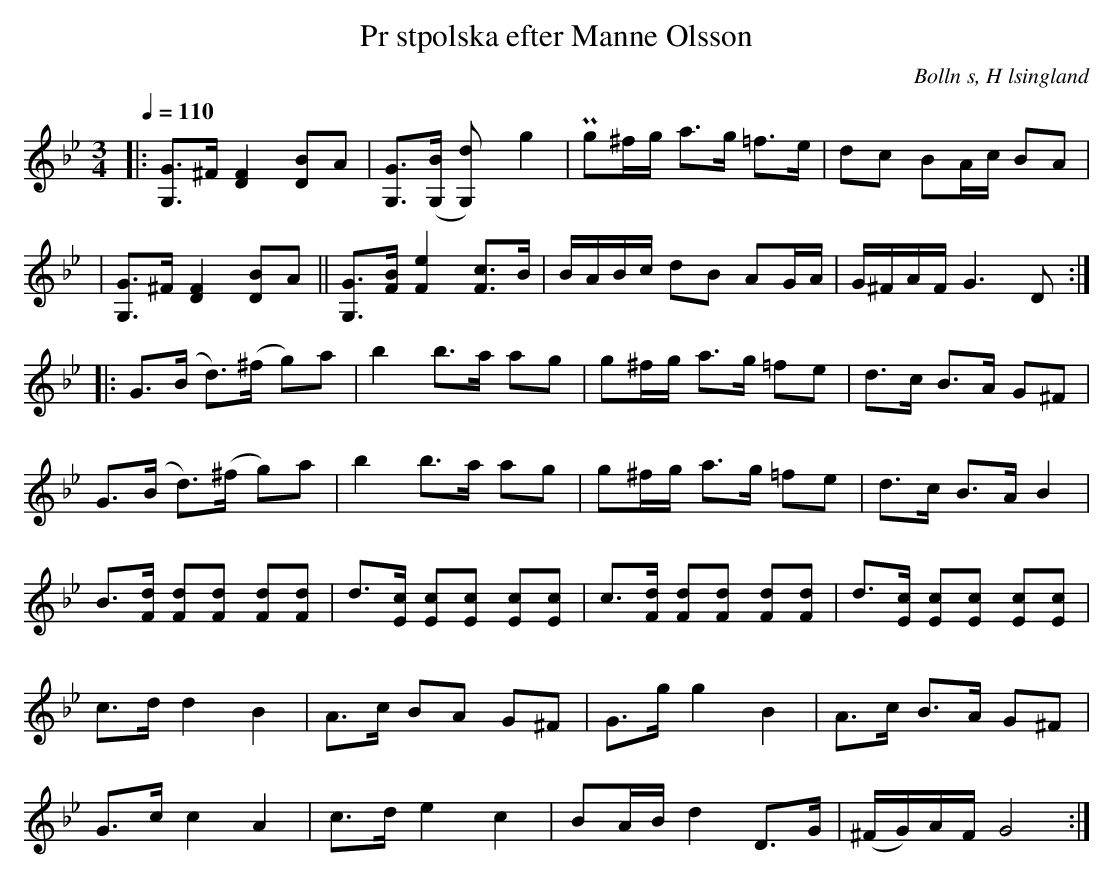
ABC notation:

X:1
T:Pr stpolska efter Manne Olsson
O:Bolln s, H lsingland
M:3/4
L:1/8
Q:1/4=110
K:Gm
|:[G G,]>^F [F2 D2] [D B]A| [G G,]>([B G,]   [d2 G,]) g2| Pg^f/g/ a>g =f>e | dc   BA/c/ BA  |
|[G G,]>^F [F2 D2] [D B]A|| [G G,]>[F B]     [F2 e2]       [F c]>B|B/A/B/c/  dB AG/A/  | G/^F/A/F/ G3 D  ::
G>(B   d>)(^f   g)a        | b2     b>a      ag         | g^f/g/ a>g =fe | d>c         B>A G^F  |
G>(B   d>)(^f   g)a        | b2     b>a      ag         | g^f/g/ a>g =fe | d>c         B>A B2   |
B>[Fd] [Fd][Fd] [Fd][Fd] | d>[Ec] [Ec][Ec] [Ec][Ec] | \
c>[Fd] [Fd][Fd] [Fd][Fd] | d>[Ec] [Ec][Ec] [Ec][Ec] |
c>d    d2       B2           | A>c    BA       G^F       | G>g    g2 B2     | A>c         B>A G^F  |
G>c    c2       A2           | c>d    e2       c2        | BA/B/  d2 D>G   | (^F/G/)A/F/ G4      :|
